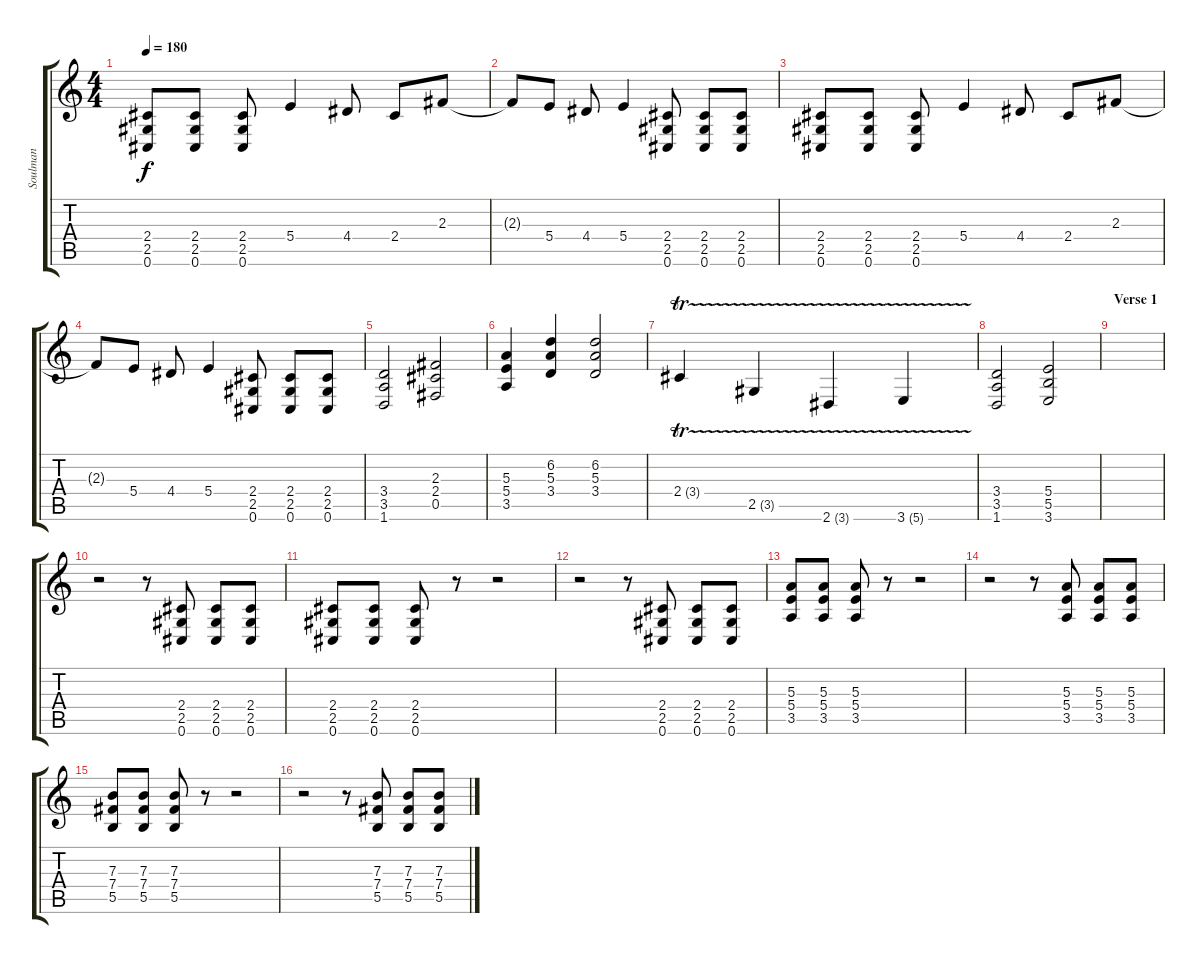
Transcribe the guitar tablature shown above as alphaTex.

\track ("Soulman" "Soulman") {instrument distortionguitar}
\staff {score tabs}
\tuning (Db4 Ab3 E3 B2 Gb2 Db2) {hide}
\ts (4 4)
\tempo 180
\clef g2
\ks c
(2.4 2.5 0.6).8{dy f} (2.4 2.5 0.6).8 (2.4 2.5 0.6).8 5.4.4 4.4.8 2.4.8 2.3.8 |
2.3{t}.8 5.4.8 4.4.8 5.4.4 (2.4 2.5 0.6).8 (2.4 2.5 0.6).8 (2.4 2.5 0.6).8 |
(2.4 2.5 0.6).8 (2.4 2.5 0.6).8 (2.4 2.5 0.6).8 5.4.4 4.4.8 2.4.8 2.3.8 |
2.3{t}.8 5.4.8 4.4.8 5.4.4 (2.4 2.5 0.6).8 (2.4 2.5 0.6).8 (2.4 2.5 0.6).8 |
(3.4 3.5 1.6).2 (2.3 2.4 0.5).2 |
(5.3 5.4 3.5).4 (6.2 5.3 3.4).4 (6.2 5.3 3.4).2 |
2.4{tr (3 16)}.4 2.5{tr (3 16)}.4 2.6{tr (3 16)}.4 3.6{tr (5 16)}.4 |
(3.4 3.5 1.6).2 (5.4 5.5 3.6).2 |
\section ("" "Verse 1")
|
r.2 r.8 (2.4 2.5 0.6).8 (2.4 2.5 0.6).8 (2.4 2.5 0.6).8 |
(2.4 2.5 0.6).8 (2.4 2.5 0.6).8 (2.4 2.5 0.6).8 r.8 r.2 |
r.2 r.8 (2.4 2.5 0.6).8 (2.4 2.5 0.6).8 (2.4 2.5 0.6).8 |
(5.3 5.4 3.5).8 (5.3 5.4 3.5).8 (5.3 5.4 3.5).8 r.8 r.2 |
r.2 r.8 (5.3 5.4 3.5).8 (5.3 5.4 3.5).8 (5.3 5.4 3.5).8 |
(7.3 7.4 5.5).8 (7.3 7.4 5.5).8 (7.3 7.4 5.5).8 r.8 r.2 |
r.2 r.8 (7.3 7.4 5.5).8 (7.3 7.4 5.5).8 (7.3 7.4 5.5).8
